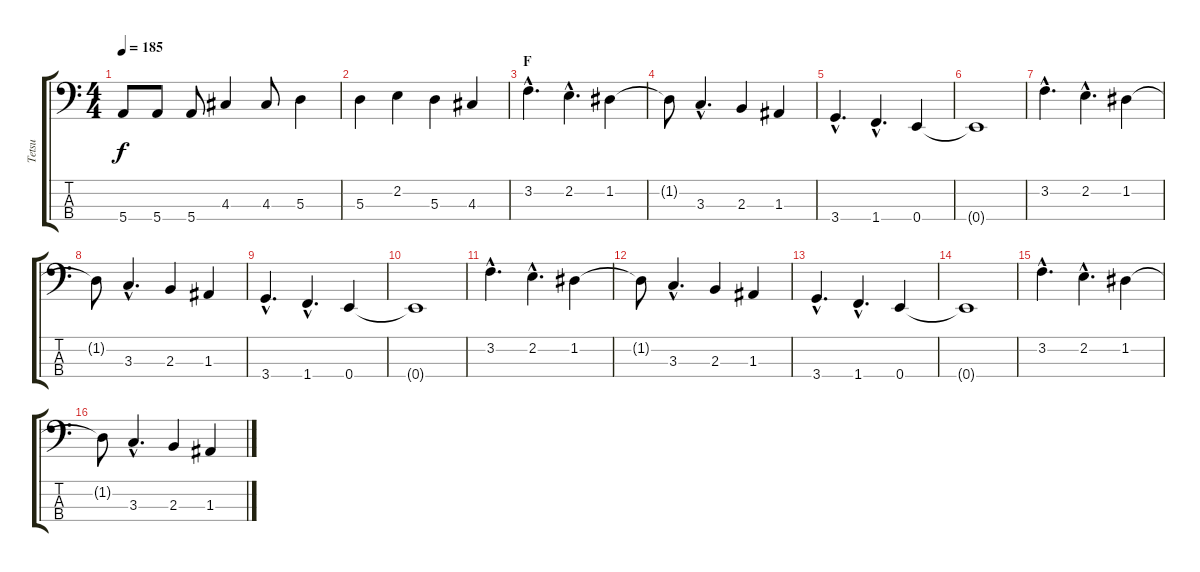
\track ("Tetsu" "Tetsu") {instrument electricbasspick}
\staff {score tabs}
\tuning (G2 D2 A1 E1) {hide}
\ts (4 4)
\tempo 185
\clef f4
\ks c
5.4.8{dy f} 5.4.8 5.4.8 4.3.4 4.3.8 5.3.4 |
5.3.4 2.2.4 5.3.4 4.3.4 |
\section ("" "F")
3.2{hac}.4{d} 2.2{hac}.4{d} 1.2.4 |
1.2{t}.8 3.3{hac}.4{d} 2.3.4 1.3.4 |
3.4{hac}.4{d} 1.4{hac}.4{d} 0.4.4 |
0.4{t}.1 |
3.2{hac}.4{d} 2.2{hac}.4{d} 1.2.4 |
1.2{t}.8 3.3{hac}.4{d} 2.3.4 1.3.4 |
3.4{hac}.4{d} 1.4{hac}.4{d} 0.4.4 |
0.4{t}.1 |
3.2{hac}.4{d} 2.2{hac}.4{d} 1.2.4 |
1.2{t}.8 3.3{hac}.4{d} 2.3.4 1.3.4 |
3.4{hac}.4{d} 1.4{hac}.4{d} 0.4.4 |
0.4{t}.1 |
3.2{hac}.4{d} 2.2{hac}.4{d} 1.2.4 |
1.2{t}.8 3.3{hac}.4{d} 2.3.4 1.3.4
